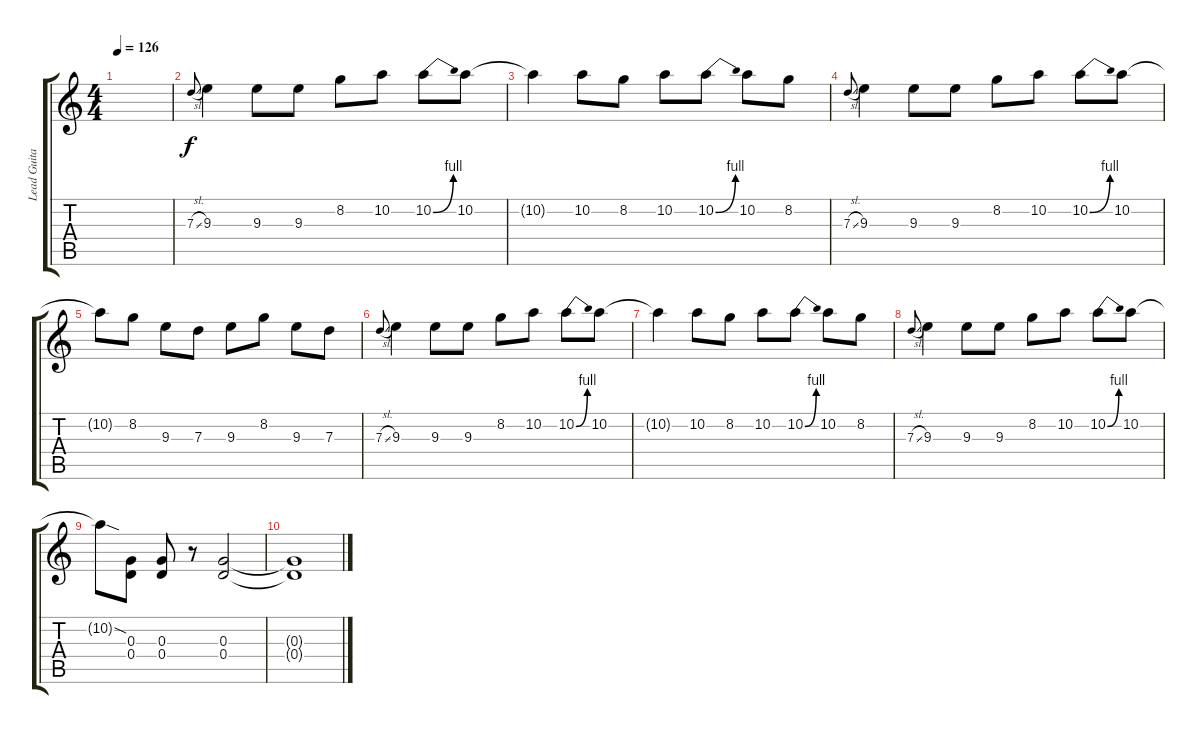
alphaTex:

\track ("Lead Guitar" "Lead Guita") {instrument distortionguitar}
\staff {score tabs}
\tuning (E4 B3 G3 D3 A2 E2) {hide}
\ts (4 4)
\tempo 126
\clef g2
\ks c
|
7.3{sl}.8{gr onbeat} 9.3.4 9.3.8 9.3.8 8.2.8 10.2.8 10.2{be (bend 0 0 60 4)}.8 10.2.8 |
10.2{t}.4 10.2.8 8.2.8 10.2.8 10.2{be (bend 0 0 60 4)}.8 10.2.8 8.2.8 |
7.3{sl}.8{gr onbeat} 9.3.4 9.3.8 9.3.8 8.2.8 10.2.8 10.2{be (bend 0 0 60 4)}.8 10.2.8 |
10.2{t}.8 8.2.8 9.3.8 7.3.8 9.3.8 8.2.8 9.3.8 7.3.8 |
7.3{sl}.8{gr onbeat} 9.3.4 9.3.8 9.3.8 8.2.8 10.2.8 10.2{be (bend 0 0 60 4)}.8 10.2.8 |
10.2{t}.4 10.2.8 8.2.8 10.2.8 10.2{be (bend 0 0 60 4)}.8 10.2.8 8.2.8 |
7.3{sl}.8{gr onbeat} 9.3.4 9.3.8 9.3.8 8.2.8 10.2.8 10.2{be (bend 0 0 60 4)}.8 10.2.8 |
10.2{sod t}.8 (0.3 0.4).8 (0.3 0.4).8 r.8 (0.3 0.4).2 |
(0.3{t} 0.4{t}).1
